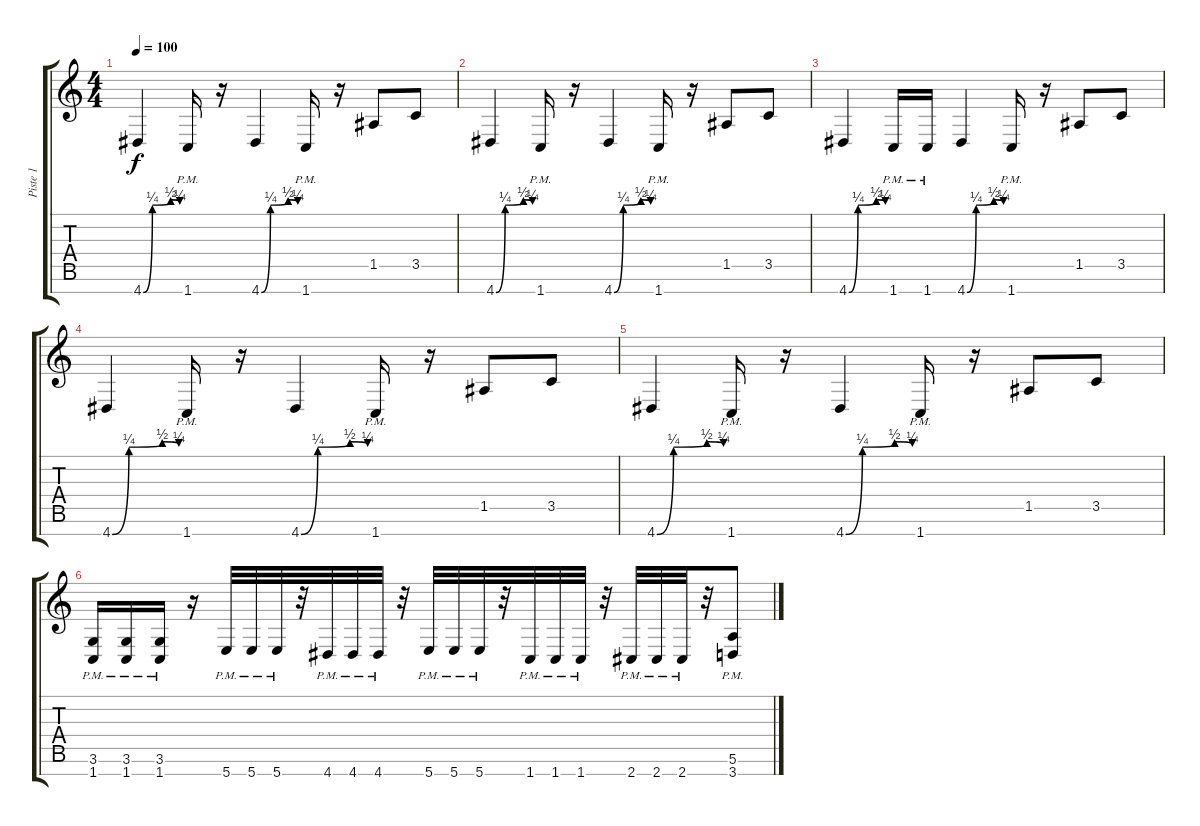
\track ("Piste 1" "Piste 1") {instrument distortionguitar}
\staff {score tabs}
\tuning (E4 B3 G3 D3 A2 E2 B1) {hide}
\ts (4 4)
\tempo 100
\clef g2
\ks c
4.7{be (custom 0 0 15 1 45 2 60 1)}.4{dy f} 1.7{pm}.16 r.16 4.7{be (custom 0 0 15 1 44 2 60 1)}.4 1.7{pm}.16 r.16 1.5.8 3.5.8 |
4.7{be (custom 0 0 15 1 45 2 60 1)}.4 1.7{pm}.16 r.16 4.7{be (custom 0 0 15 1 44 2 60 1)}.4 1.7{pm}.16 r.16 1.5.8 3.5.8 |
4.7{be (custom 0 0 15 1 45 2 60 1)}.4 1.7{pm}.16 1.7{pm}.16 4.7{be (custom 0 0 15 1 44 2 60 1)}.4 1.7{pm}.16 r.16 1.5.8 3.5.8 |
4.7{be (custom 0 0 15 1 45 2 60 1)}.4 1.7{pm}.16 r.16 4.7{be (custom 0 0 15 1 44 2 60 1)}.4 1.7{pm}.16 r.16 1.5.8 3.5.8 |
4.7{be (custom 0 0 15 1 45 2 60 1)}.4 1.7{pm}.16 r.16 4.7{be (custom 0 0 15 1 44 2 60 1)}.4 1.7{pm}.16 r.16 1.5.8 3.5.8 |
(3.6{pm} 1.7{pm}).16 (3.6{pm} 1.7{pm}).16 (3.6{pm} 1.7{pm}).16 r.16 5.7{pm}.32 5.7{pm}.32 5.7{pm}.32 r.32 4.7{pm}.32 4.7{pm}.32 4.7{pm}.32 r.32 5.7{pm}.32 5.7{pm}.32 5.7{pm}.32 r.32 1.7{pm}.32 1.7{pm}.32 1.7{pm}.32 r.32 2.7{pm}.32 2.7{pm}.32 2.7{pm}.32 r.32 (5.6{pm} 3.7{pm}).8
